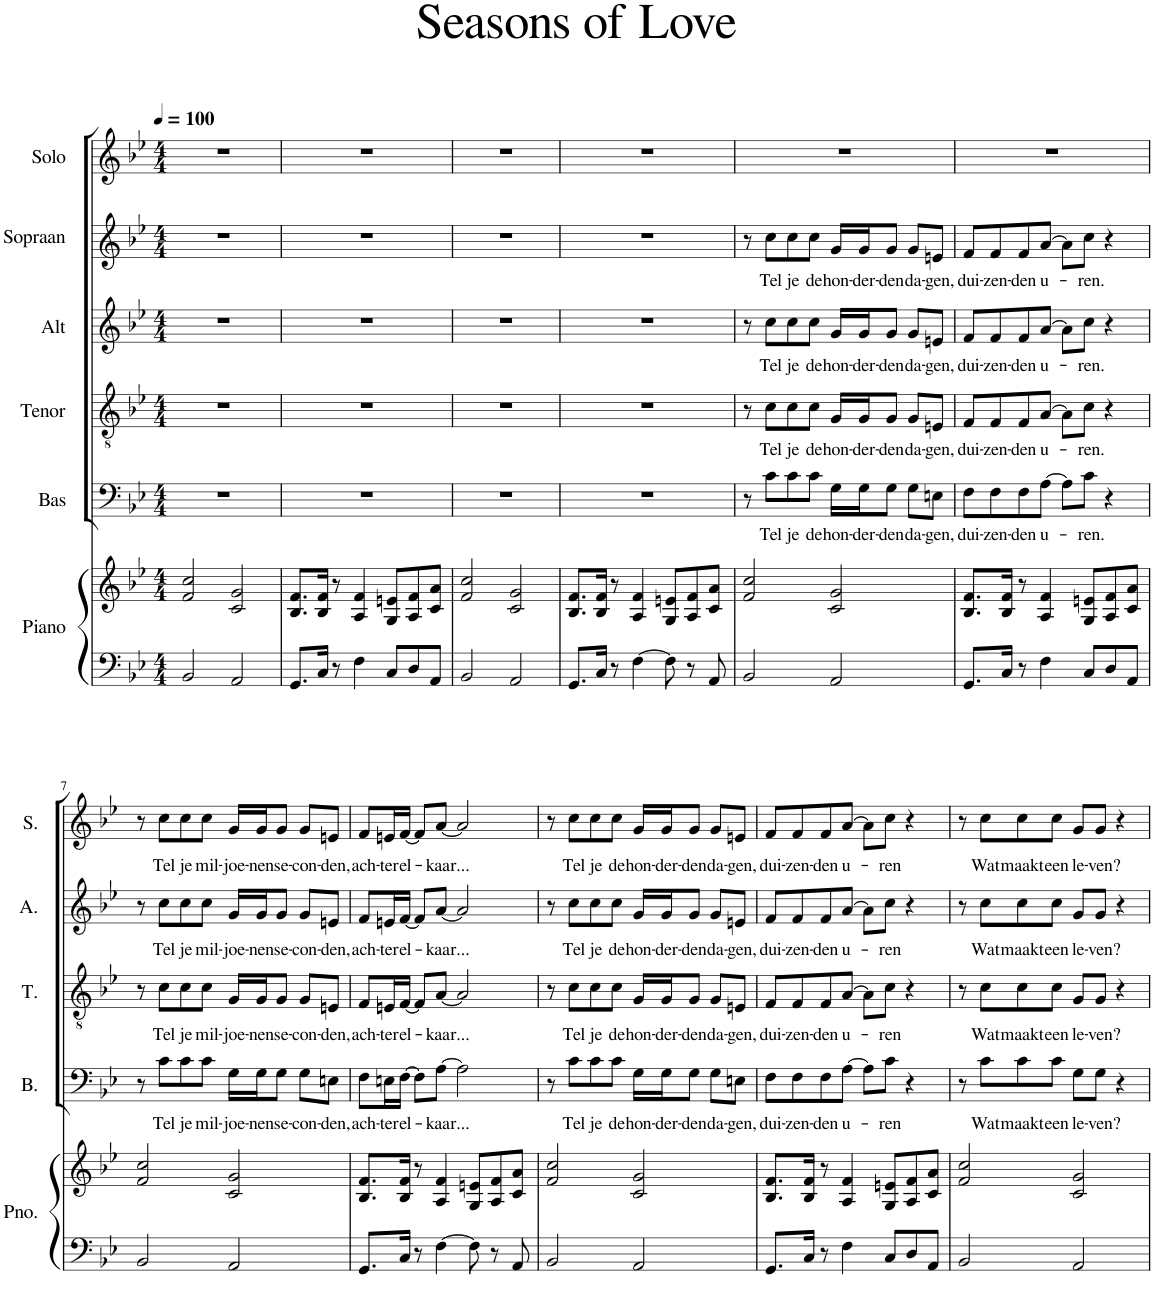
**kern	**kern	**kern	**text	**kern	**text	**kern	**text	**kern	**text	**kern
*part6	*part6	*part5	*part5	*part4	*part4	*part3	*part3	*part2	*part2	*part1
*staff7	*staff6	*staff5	*staff5	*staff4	*staff4	*staff3	*staff3	*staff2	*staff2	*staff1
*I"Piano	*	*I"Bas	*	*I"Tenor	*	*I"Alt	*	*I"Sopraan	*	*I"Solo
*I'Pno.	*	*I'B.	*	*I'T.	*	*I'A.	*	*I'S.	*	*I'Solo
*clefF4	*clefG2	*clefF4	*	*clefGv2	*	*clefG2	*	*clefG2	*	*clefG2
*k[b-e-]	*k[b-e-]	*k[b-e-]	*	*k[b-e-]	*	*k[b-e-]	*	*k[b-e-]	*	*k[b-e-]
*M4/4	*M4/4	*M4/4	*	*M4/4	*	*M4/4	*	*M4/4	*	*M4/4
*MM100	*MM100	*MM100	*	*MM100	*	*MM100	*	*MM100	*	*MM100
=1	=1	=1	=1	=1	=1	=1	=1	=1	=1	=1
2BB-/	2f/ 2cc/	1r	.	1r	.	1r	.	1r	.	1r
2AA/	2c/ 2g/	.	.	.	.	.	.	.	.	.
=2	=2	=2	=2	=2	=2	=2	=2	=2	=2	=2
8.GG/L	8.B-/ 8.f/L	1r	.	1r	.	1r	.	1r	.	1r
16C/Jk	16B-/ 16f/Jk	.	.	.	.	.	.	.	.	.
8r	8r	.	.	.	.	.	.	.	.	.
4F\	4A/ 4f/	.	.	.	.	.	.	.	.	.
8C/L	8G/ 8en/L	.	.	.	.	.	.	.	.	.
8D/	8A/ 8f/	.	.	.	.	.	.	.	.	.
8AA/J	8c/ 8a/J	.	.	.	.	.	.	.	.	.
=3	=3	=3	=3	=3	=3	=3	=3	=3	=3	=3
2BB-/	2f/ 2cc/	1r	.	1r	.	1r	.	1r	.	1r
2AA/	2c/ 2g/	.	.	.	.	.	.	.	.	.
=4	=4	=4	=4	=4	=4	=4	=4	=4	=4	=4
8.GG/L	8.B-/ 8.f/L	1r	.	1r	.	1r	.	1r	.	1r
16C/Jk	16B-/ 16f/Jk	.	.	.	.	.	.	.	.	.
8r	8r	.	.	.	.	.	.	.	.	.
[4F\	4A/ 4f/	.	.	.	.	.	.	.	.	.
8F\]	8G/ 8en/L	.	.	.	.	.	.	.	.	.
8r	8A/ 8f/	.	.	.	.	.	.	.	.	.
8AA/	8c/ 8a/J	.	.	.	.	.	.	.	.	.
=5	=5	=5	=5	=5	=5	=5	=5	=5	=5	=5
2BB-/	2f/ 2cc/	8r	.	8r	.	8r	.	8r	.	1r
!	!	!	!LO:LY:b	!	!LO:LY:b	!	!LO:LY:b	!	!LO:LY:b	!
.	.	8c\L	Tel	8c\L	Tel	8cc\L	Tel	8cc\L	Tel	.
!	!	!	!LO:LY:b	!	!LO:LY:b	!	!LO:LY:b	!	!LO:LY:b	!
.	.	8c\	je	8c\	je	8cc\	je	8cc\	je	.
!	!	!	!LO:LY:b	!	!LO:LY:b	!	!LO:LY:b	!	!LO:LY:b	!
.	.	8c\J	de	8c\J	de	8cc\J	de	8cc\J	de	.
!	!	!	!LO:LY:b	!	!LO:LY:b	!	!LO:LY:b	!	!LO:LY:b	!
2AA/	2c/ 2g/	16G\LL	hon-	16G/LL	hon-	16g/LL	hon-	16g/LL	hon-	.
!	!	!	!LO:LY:b	!	!LO:LY:b	!	!LO:LY:b	!	!LO:LY:b	!
.	.	16G\J	-der-	16G/J	-der-	16g/J	-der-	16g/J	-der-	.
!	!	!	!LO:LY:b	!	!LO:LY:b	!	!LO:LY:b	!	!LO:LY:b	!
.	.	8G\J	-den	8G/J	-den	8g/J	-den	8g/J	-den	.
!	!	!	!LO:LY:b	!	!LO:LY:b	!	!LO:LY:b	!	!LO:LY:b	!
.	.	8G\L	da-	8G/L	da-	8g/L	da-	8g/L	da-	.
!	!	!	!LO:LY:b	!	!LO:LY:b	!	!LO:LY:b	!	!LO:LY:b	!
.	.	8En\J	-gen,	8En/J	-gen,	8en/J	-gen,	8en/J	-gen,	.
=6	=6	=6	=6	=6	=6	=6	=6	=6	=6	=6
!	!	!	!LO:LY:b	!	!LO:LY:b	!	!LO:LY:b	!	!LO:LY:b	!
8.GG/L	8.B-/ 8.f/L	8F\L	dui-	8F/L	dui-	8f/L	dui-	8f/L	dui-	1r
!	!	!	!LO:LY:b	!	!LO:LY:b	!	!LO:LY:b	!	!LO:LY:b	!
.	.	8F\	-zen-	8F/	-zen-	8f/	-zen-	8f/	-zen-	.
16C/Jk	16B-/ 16f/Jk	.	.	.	.	.	.	.	.	.
!	!	!	!LO:LY:b	!	!LO:LY:b	!	!LO:LY:b	!	!LO:LY:b	!
8r	8r	8F\	-den	8F/	-den	8f/	-den	8f/	-den	.
!	!	!	!LO:LY:b	!	!LO:LY:b	!	!LO:LY:b	!	!LO:LY:b	!
4F\	4A/ 4f/	[8A\J	u-	[8A/J	u-	[8a/J	u-	[8a/J	u-	.
.	.	8A\L]	.	8A\L]	.	8a\L]	.	8a\L]	.	.
!	!	!	!LO:LY:b	!	!LO:LY:b	!	!LO:LY:b	!	!LO:LY:b	!
8C/L	8G/ 8en/L	8c\J	ren.	8c\J	ren.	8cc\J	ren.	8cc\J	ren.	.
8D/	8A/ 8f/	4r	.	4r	.	4r	.	4r	.	.
8AA/J	8c/ 8a/J	.	.	.	.	.	.	.	.	.
!!LO:LB:g=z
=7	=7	=7	=7	=7	=7	=7	=7	=7	=7	=7
2BB-/	2f/ 2cc/	8r	.	8r	.	8r	.	8r	.	1r
!	!	!	!LO:LY:b	!	!LO:LY:b	!	!LO:LY:b	!	!LO:LY:b	!
.	.	8c\L	Tel	8c\L	Tel	8cc\L	Tel	8cc\L	Tel	.
!	!	!	!LO:LY:b	!	!LO:LY:b	!	!LO:LY:b	!	!LO:LY:b	!
.	.	8c\	je	8c\	je	8cc\	je	8cc\	je	.
!	!	!	!LO:LY:b	!	!LO:LY:b	!	!LO:LY:b	!	!LO:LY:b	!
.	.	8c\J	mil-	8c\J	mil-	8cc\J	mil-	8cc\J	mil-	.
!	!	!	!LO:LY:b	!	!LO:LY:b	!	!LO:LY:b	!	!LO:LY:b	!
2AA/	2c/ 2g/	16G\LL	-joe-	16G/LL	-joe-	16g/LL	-joe-	16g/LL	-joe-	.
!	!	!	!LO:LY:b	!	!LO:LY:b	!	!LO:LY:b	!	!LO:LY:b	!
.	.	16G\J	-nen	16G/J	-nen	16g/J	-nen	16g/J	-nen	.
!	!	!	!LO:LY:b	!	!LO:LY:b	!	!LO:LY:b	!	!LO:LY:b	!
.	.	8G\J	se-	8G/J	se-	8g/J	se-	8g/J	se-	.
!	!	!	!LO:LY:b	!	!LO:LY:b	!	!LO:LY:b	!	!LO:LY:b	!
.	.	8G\L	-con-	8G/L	-con-	8g/L	-con-	8g/L	-con-	.
!	!	!	!LO:LY:b	!	!LO:LY:b	!	!LO:LY:b	!	!LO:LY:b	!
.	.	8En\J	-den,	8En/J	-den,	8en/J	-den,	8en/J	-den,	.
=8	=8	=8	=8	=8	=8	=8	=8	=8	=8	=8
!	!	!	!LO:LY:b	!	!LO:LY:b	!	!LO:LY:b	!	!LO:LY:b	!
8.GG/L	8.B-/ 8.f/L	8F\L	ach-	8F/L	ach-	8f/L	ach-	8f/L	ach-	1r
!	!	!	!LO:LY:b	!	!LO:LY:b	!	!LO:LY:b	!	!LO:LY:b	!
.	.	16En\L	-ter	16En/L	-ter	16en/L	-ter	16en/L	-ter	.
!	!	!	!LO:LY:b	!	!LO:LY:b	!	!LO:LY:b	!	!LO:LY:b	!
16C/Jk	16B-/ 16f/Jk	[16F\JJ	el-	[16F/JJ	el-	[16f/JJ	el-	[16f/JJ	el-	.
8r	8r	8F\L]	.	8F/L]	.	8f/L]	.	8f/L]	.	.
!	!	!	!LO:LY:b	!	!LO:LY:b	!	!LO:LY:b	!	!LO:LY:b	!
[4F\	4A/ 4f/	[8A\J	-kaar...	[8A/J	-kaar...	[8a/J	-kaar...	[8a/J	-kaar...	.
.	.	2A\]	.	2A/]	.	2a/]	.	2a/]	.	.
8F\]	8G/ 8en/L	.	.	.	.	.	.	.	.	.
8r	8A/ 8f/	.	.	.	.	.	.	.	.	.
8AA/	8c/ 8a/J	.	.	.	.	.	.	.	.	.
=9	=9	=9	=9	=9	=9	=9	=9	=9	=9	=9
2BB-/	2f/ 2cc/	8r	.	8r	.	8r	.	8r	.	1r
!	!	!	!LO:LY:b	!	!LO:LY:b	!	!LO:LY:b	!	!LO:LY:b	!
.	.	8c\L	Tel	8c\L	Tel	8cc\L	Tel	8cc\L	Tel	.
!	!	!	!LO:LY:b	!	!LO:LY:b	!	!LO:LY:b	!	!LO:LY:b	!
.	.	8c\	je	8c\	je	8cc\	je	8cc\	je	.
!	!	!	!LO:LY:b	!	!LO:LY:b	!	!LO:LY:b	!	!LO:LY:b	!
.	.	8c\J	de	8c\J	de	8cc\J	de	8cc\J	de	.
!	!	!	!LO:LY:b	!	!LO:LY:b	!	!LO:LY:b	!	!LO:LY:b	!
2AA/	2c/ 2g/	16G\LL	hon-	16G/LL	hon-	16g/LL	hon-	16g/LL	hon-	.
!	!	!	!LO:LY:b	!	!LO:LY:b	!	!LO:LY:b	!	!LO:LY:b	!
.	.	16G\J	-der-	16G/J	-der-	16g/J	-der-	16g/J	-der-	.
!	!	!	!LO:LY:b	!	!LO:LY:b	!	!LO:LY:b	!	!LO:LY:b	!
.	.	8G\J	-den	8G/J	-den	8g/J	-den	8g/J	-den	.
!	!	!	!LO:LY:b	!	!LO:LY:b	!	!LO:LY:b	!	!LO:LY:b	!
.	.	8G\L	da-	8G/L	da-	8g/L	da-	8g/L	da-	.
!	!	!	!LO:LY:b	!	!LO:LY:b	!	!LO:LY:b	!	!LO:LY:b	!
.	.	8En\J	-gen,	8En/J	-gen,	8en/J	-gen,	8en/J	-gen,	.
=10	=10	=10	=10	=10	=10	=10	=10	=10	=10	=10
!	!	!	!LO:LY:b	!	!LO:LY:b	!	!LO:LY:b	!	!LO:LY:b	!
8.GG/L	8.B-/ 8.f/L	8F\L	dui-	8F/L	dui-	8f/L	dui-	8f/L	dui-	1r
!	!	!	!LO:LY:b	!	!LO:LY:b	!	!LO:LY:b	!	!LO:LY:b	!
.	.	8F\	-zen-	8F/	-zen-	8f/	-zen-	8f/	-zen-	.
16C/Jk	16B-/ 16f/Jk	.	.	.	.	.	.	.	.	.
!	!	!	!LO:LY:b	!	!LO:LY:b	!	!LO:LY:b	!	!LO:LY:b	!
8r	8r	8F\	-den	8F/	-den	8f/	-den	8f/	-den	.
!	!	!	!LO:LY:b	!	!LO:LY:b	!	!LO:LY:b	!	!LO:LY:b	!
4F\	4A/ 4f/	[8A\J	u-	[8A/J	u-	[8a/J	u-	[8a/J	u-	.
.	.	8A\L]	.	8A\L]	.	8a\L]	.	8a\L]	.	.
!	!	!	!LO:LY:b	!	!LO:LY:b	!	!LO:LY:b	!	!LO:LY:b	!
8C/L	8G/ 8en/L	8c\J	ren	8c\J	ren	8cc\J	ren	8cc\J	ren	.
8D/	8A/ 8f/	4r	.	4r	.	4r	.	4r	.	.
8AA/J	8c/ 8a/J	.	.	.	.	.	.	.	.	.
=11	=11	=11	=11	=11	=11	=11	=11	=11	=11	=11
2BB-/	2f/ 2cc/	8r	.	8r	.	8r	.	8r	.	1r
!	!	!	!LO:LY:b	!	!LO:LY:b	!	!LO:LY:b	!	!LO:LY:b	!
.	.	8c\L	Wat	8c\L	Wat	8cc\L	Wat	8cc\L	Wat	.
!	!	!	!LO:LY:b	!	!LO:LY:b	!	!LO:LY:b	!	!LO:LY:b	!
.	.	8c\	maakt	8c\	maakt	8cc\	maakt	8cc\	maakt	.
!	!	!	!LO:LY:b	!	!LO:LY:b	!	!LO:LY:b	!	!LO:LY:b	!
.	.	8c\J	een	8c\J	een	8cc\J	een	8cc\J	een	.
!	!	!	!LO:LY:b	!	!LO:LY:b	!	!LO:LY:b	!	!LO:LY:b	!
2AA/	2c/ 2g/	8G\L	le-	8G/L	le-	8g/L	le-	8g/L	le-	.
!	!	!	!LO:LY:b	!	!LO:LY:b	!	!LO:LY:b	!	!LO:LY:b	!
.	.	8G\J	-ven?	8G/J	-ven?	8g/J	-ven?	8g/J	-ven?	.
.	.	4r	.	4r	.	4r	.	4r	.	.
=	=	=	=	=	=	=	=	=	=	=
*-	*-	*-	*-	*-	*-	*-	*-	*-	*-	*-
